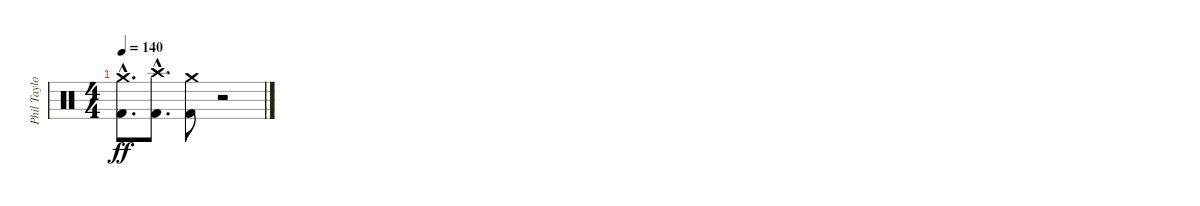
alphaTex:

\track ("Phil Taylor" "Phil Taylo") {instrument percussion}
\staff {score}
\articulation defaults
\ts (4 4)
\tempo 140
\clef neutral
\ks c
("Crash medium (hit)"{hac} "Kick (hit) 2"{hac}).8{d dy ff} ("Crash high (hit)"{hac} "Kick (hit) 2"{hac}).8{d} ("Crash medium (hit)" "Kick (hit) 2").8 r.2
